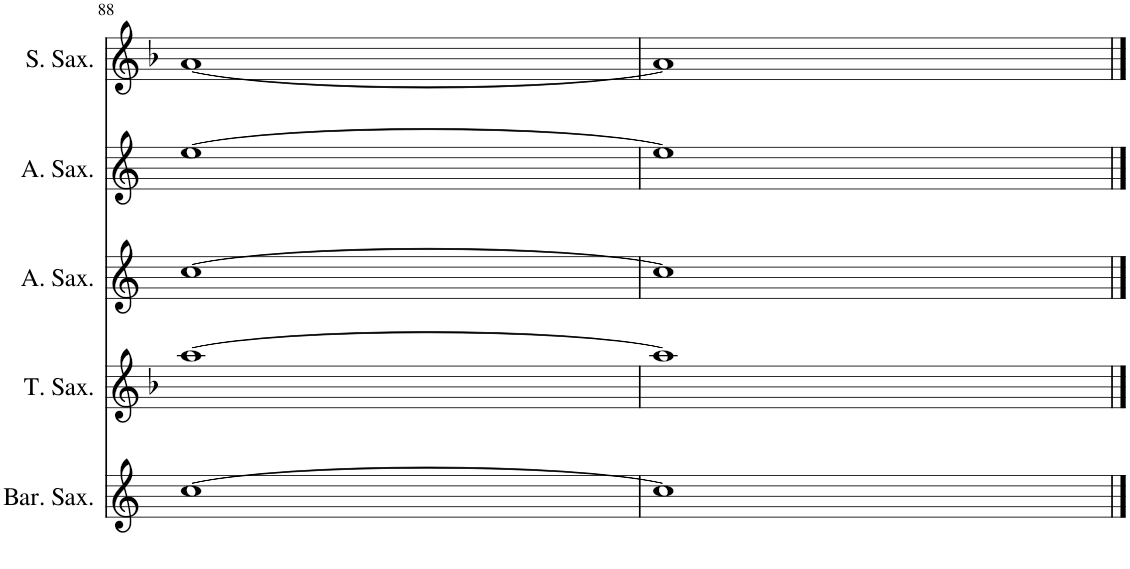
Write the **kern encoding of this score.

**kern	**kern	**kern	**kern	**kern
*part5	*part4	*part3	*part2	*part1
*staff5	*staff4	*staff3	*staff2	*staff1
*I"Baritone Saxophone	*I"Tenor Saxophone	*I"Alto Saxophone	*I"Alto Saxophone	*I"Soprano Saxophone
*I'Bar. Sax.	*I'T. Sax.	*I'A. Sax.	*I'A. Sax.	*I'S. Sax.
!!LO:PB:g=z
*clefG2	*clefG2	*clefG2	*clefG2	*clefG2
*Trd12c21	*Trd8c14	*Trd5c9	*Trd5c9	*Trd1c2
*k[]	*k[b-]	*k[]	*k[]	*k[b-]
*M4/4	*M4/4	*M4/4	*M4/4	*M4/4
=88	=88	=88	=88	=88
[1cc	[1aa	[1cc	[1ee	[1a
=89	=89	=89	=89	=89
1cc]	1aa]	1cc]	1ee]	1a]
==	==	==	==	==
*-	*-	*-	*-	*-
